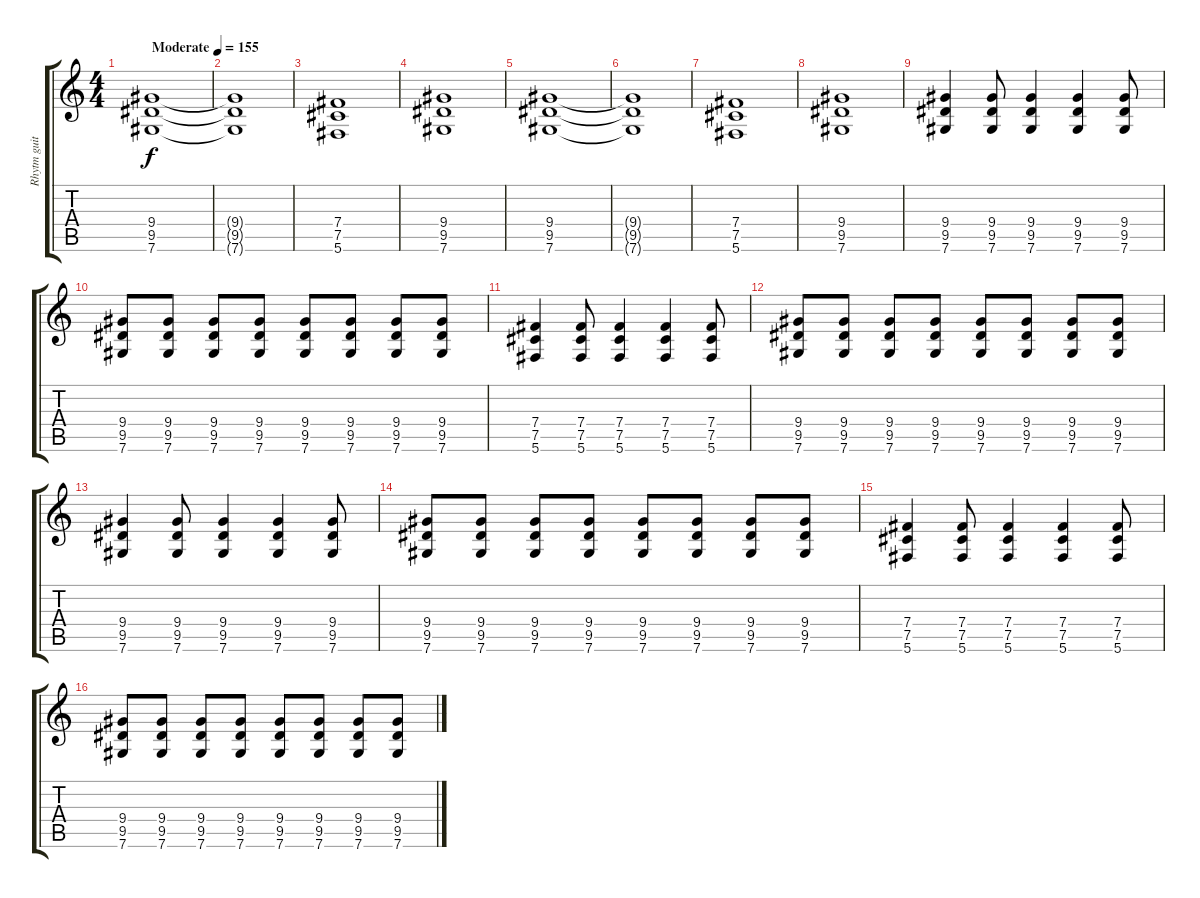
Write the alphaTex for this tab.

\track ("Rhytm guitar" "Rhytm guit") {instrument distortionguitar}
\staff {score tabs}
\tuning (Db4 Ab3 E3 B2 Gb2 Db2) {hide}
\ts (4 4)
\tempo (155 "Moderate")
\clef g2
\ks c
(9.4 9.5 7.6).1{dy f instrument distortionguitar} |
(9.4{t} 9.5{t} 7.6{t}).1 |
(7.4 7.5 5.6).1 |
(9.4 9.5 7.6).1 |
(9.4 9.5 7.6).1 |
(9.4{t} 9.5{t} 7.6{t}).1 |
(7.4 7.5 5.6).1 |
(9.4 9.5 7.6).1 |
(9.4 9.5 7.6).4 (9.4 9.5 7.6).8 (9.4 9.5 7.6).4 (9.4 9.5 7.6).4 (9.4 9.5 7.6).8 |
(9.4 9.5 7.6).8 (9.4 9.5 7.6).8 (9.4 9.5 7.6).8 (9.4 9.5 7.6).8 (9.4 9.5 7.6).8 (9.4 9.5 7.6).8 (9.4 9.5 7.6).8 (9.4 9.5 7.6).8 |
(7.4 7.5 5.6).4 (7.4 7.5 5.6).8 (7.4 7.5 5.6).4 (7.4 7.5 5.6).4 (7.4 7.5 5.6).8 |
(9.4 9.5 7.6).8 (9.4 9.5 7.6).8 (9.4 9.5 7.6).8 (9.4 9.5 7.6).8 (9.4 9.5 7.6).8 (9.4 9.5 7.6).8 (9.4 9.5 7.6).8 (9.4 9.5 7.6).8 |
(9.4 9.5 7.6).4 (9.4 9.5 7.6).8 (9.4 9.5 7.6).4 (9.4 9.5 7.6).4 (9.4 9.5 7.6).8 |
(9.4 9.5 7.6).8 (9.4 9.5 7.6).8 (9.4 9.5 7.6).8 (9.4 9.5 7.6).8 (9.4 9.5 7.6).8 (9.4 9.5 7.6).8 (9.4 9.5 7.6).8 (9.4 9.5 7.6).8 |
(7.4 7.5 5.6).4 (7.4 7.5 5.6).8 (7.4 7.5 5.6).4 (7.4 7.5 5.6).4 (7.4 7.5 5.6).8 |
(9.4 9.5 7.6).8 (9.4 9.5 7.6).8 (9.4 9.5 7.6).8 (9.4 9.5 7.6).8 (9.4 9.5 7.6).8 (9.4 9.5 7.6).8 (9.4 9.5 7.6).8 (9.4 9.5 7.6).8
